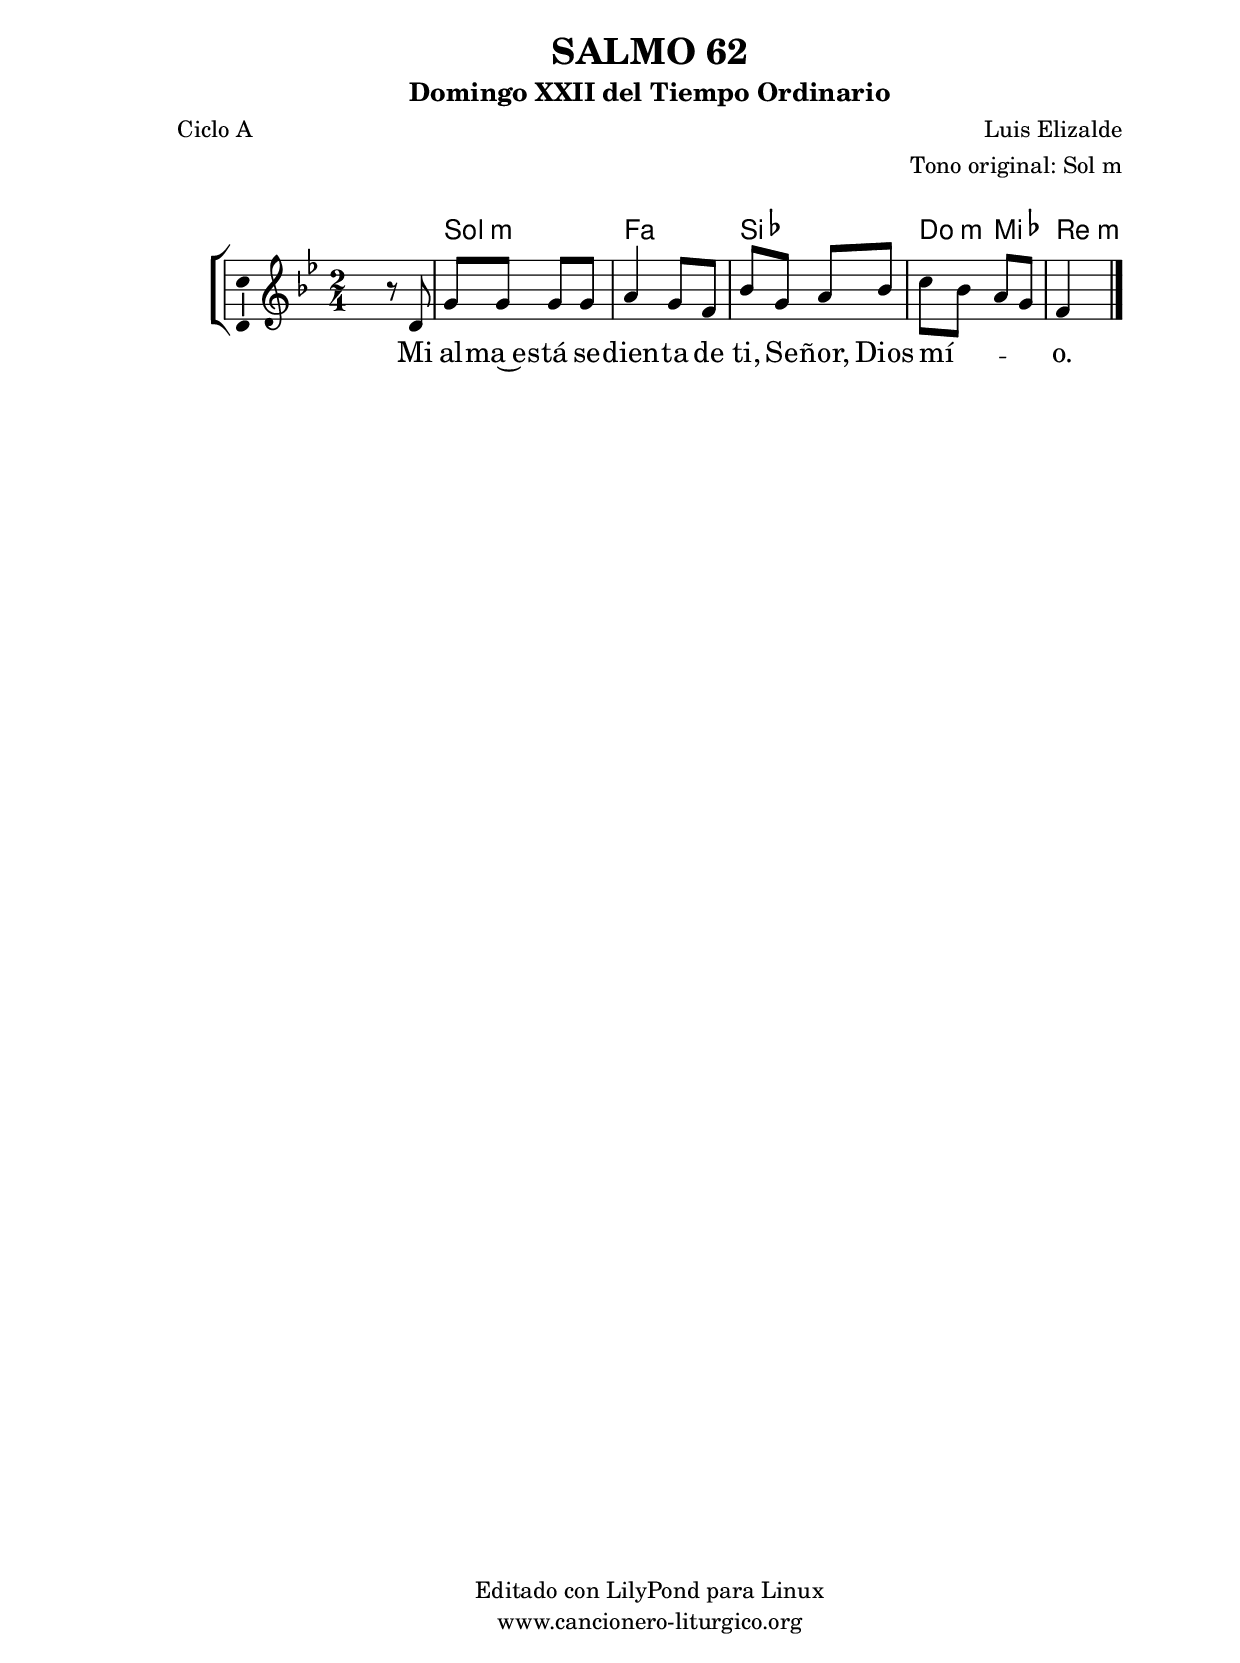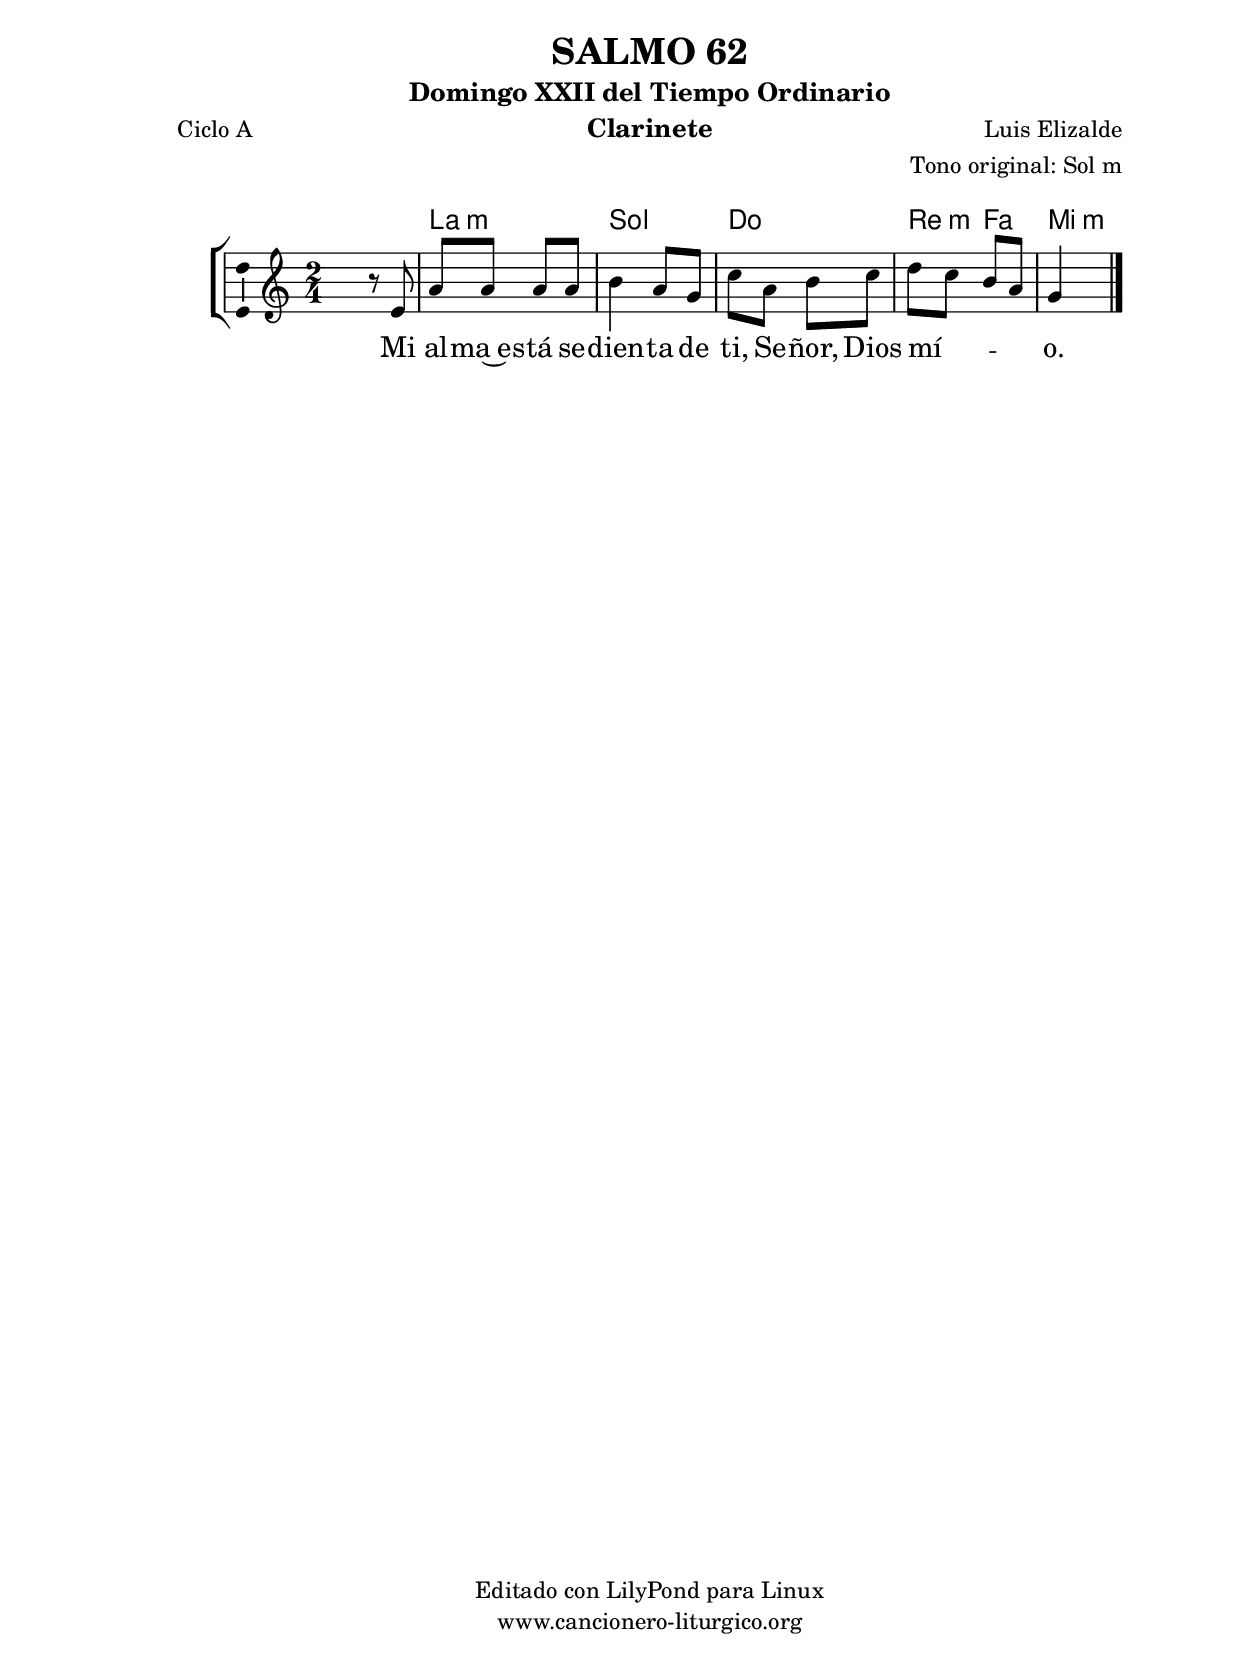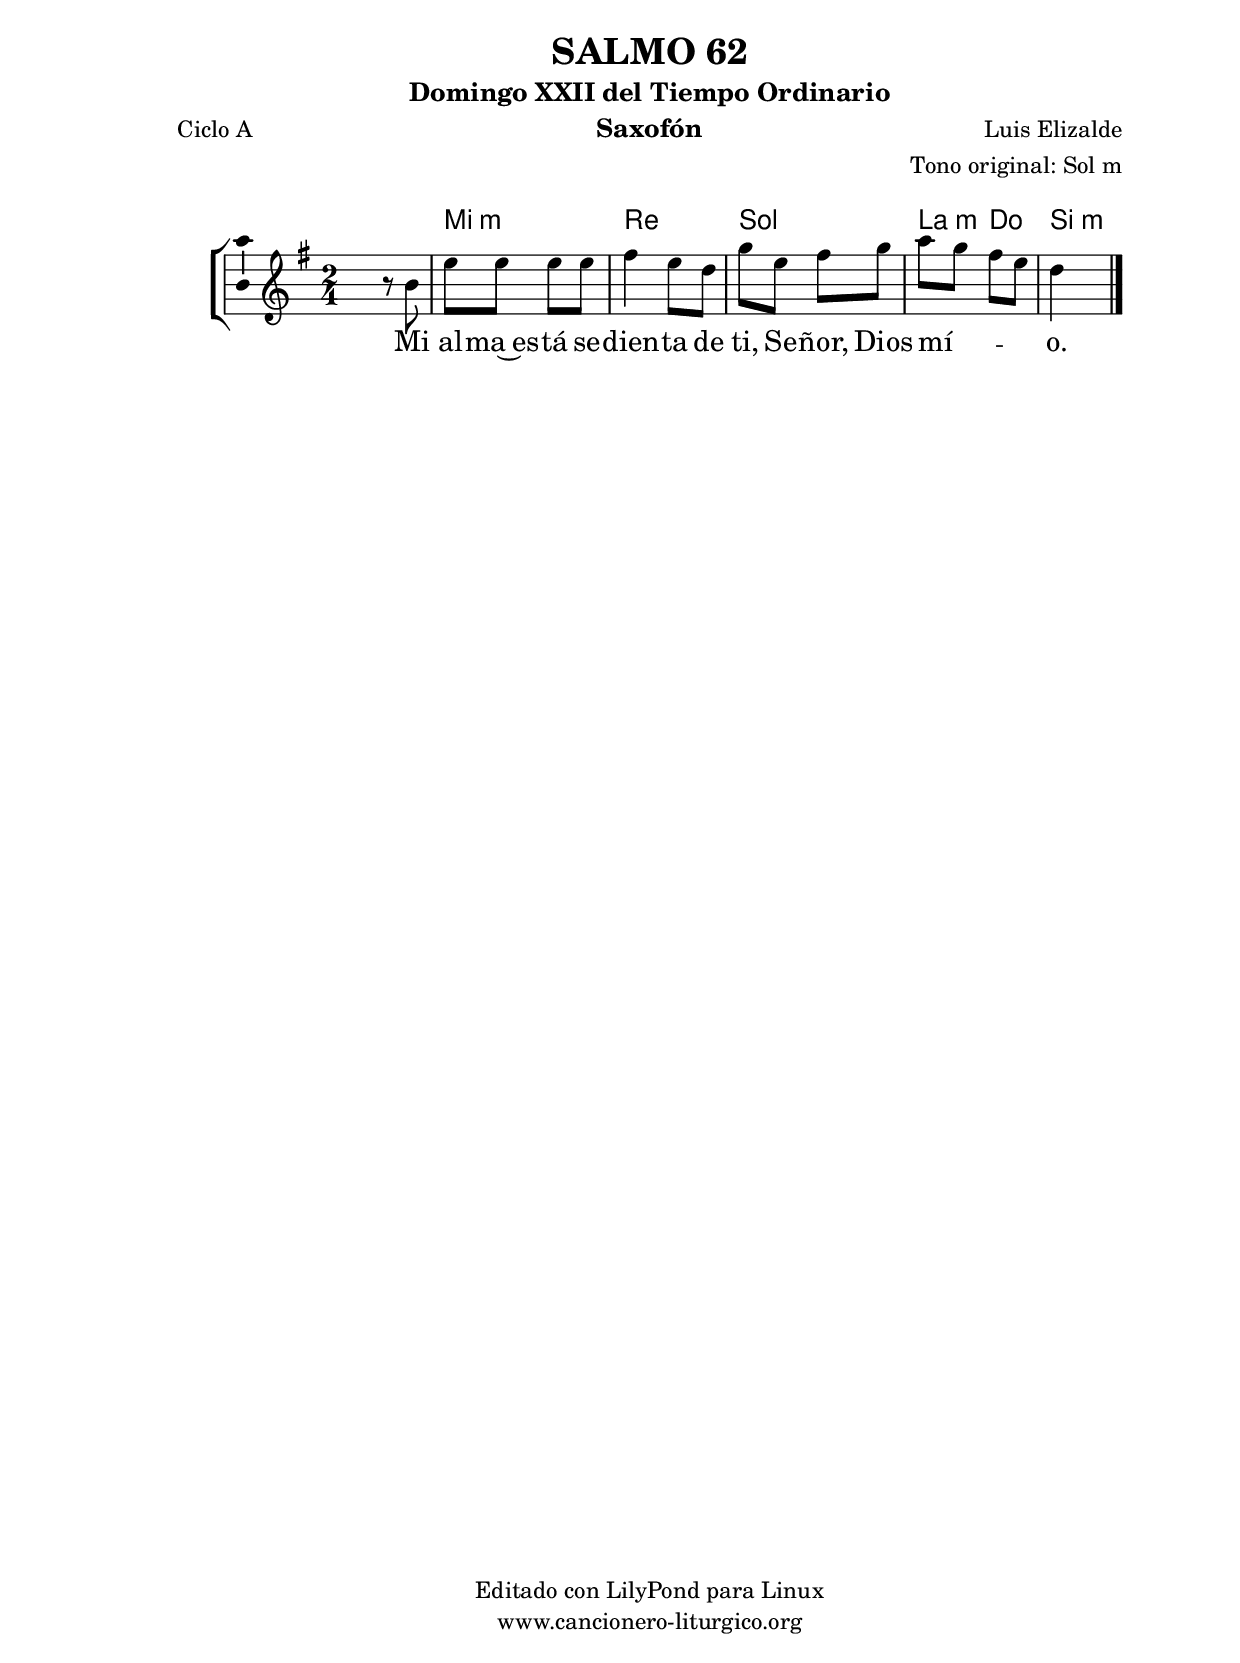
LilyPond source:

%
%para convertir .midi en .wav:
%timidity filename.midi -Ow -o finename.wav
%
%
%Para convertir de .wav a .mp3:
%lame -h -m j filename.wav
%
%
%para escuchar el midi:
%timidity nombrefichero.midi
%


%versión de lilypond para la que se ha escrito esta partitura:
\version "2.16.0"

	%Tamaño papel
	#(set-default-paper-size "a4")
	%Tamaño partitura
	#(set-global-staff-size 20)
	%No responde al pulsar sobre una nota
	#(ly:set-option 'point-and-click #f)

%parámetros del encabezamiento:
\header {
	title = "SALMO 62"
	subtitle = "Domingo XXII del Tiempo Ordinario"
	composer = "Luis Elizalde"
	poet = "Ciclo A"
	meter = ""
	arranger = "Tono original: Sol m"
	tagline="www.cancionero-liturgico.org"
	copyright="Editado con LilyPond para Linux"
	tiempo = "Ordinario"
	usos = "Salmo"
	letra = "Mi alma está sedienta de ti, Señor, Dios mío."
	}

%parámetros asociados al papel:
\paper  {
	oddHeaderMarkup = \markup {\fill-line { \on-the-fly #not-first-page \fromproperty #'header:title \on-the-fly #not-first-page \fromproperty #'header:composer }}
	evenHeaderMarkup = \markup {\fill-line { \fromproperty #'header:composer \fromproperty #'header:title }}
	#(set-paper-size "a4")
	print-page-number = ##f
	first-page-number = 1
	print-first-page-number = ##f
%	head-separation = 3.0 \cm
	top-margin = 2.0 \cm
	bottom-margin = 0.5\cm
%%%	bottom-margin = -1.0\cm
	left-margin = 3.0 \cm
	line-width = 16.0 \cm 
	indent = 8\mm
	interscoreline = 2.\mm
	between-system-space = 15\mm
%	para que las partituras no llenen la hoja:
	ragged-bottom = ##t
%	idem para la última hoja:
	ragged-last-bottom = ##f
%	para que las partituras llenen el ancho del papel:
	ragged-last = ##f
	after-title-space = 2.5 \cm
%page-count=1
%system-count=8

	%Flexible Vertical Spacing
%	markup-markup-spacing =
%	#'((basic-distance . 15) (minimum-distance . 15) (padding . 3))
	markup-system-spacing =
	#'((basic-distance . 15) (minimum-distance . 15) (padding . 3))
	system-system-spacing =
	#'((basic-distance . 15) (minimum-distance . 15) (padding . 3))
	score-system-spacing =
	#'((basic-distance . 15) (minimum-distance . 15) (padding . 5))
%	top-system-spacing = % header
%	#'((basic-distance . 8) (minimum-distance . 0) (padding . 3))
%	top-markup-spacing =
%	#'((basic-distance . 20) (minimum-distance . 20) (padding . 3))
	last-bottom-spacing = % footer
	#'((basic-distance . 5) (minimum-distance . 5) (padding . 3))
%	score-markup-spacing =
%	#'((basic-distance . 16) (minimum-distance . 13) (padding . 3))

	}


%parámetros que afectan a toda la partitura:
global =  {
	%clave de sol (G):
	\clef G
	%armadura:
%%%	\transpose g f
	\key g \minor
	\tempo 4=80
	\set Score.tempoHideNote = ##t
	}


acordes = {
	\italianChords
	\chordmode {
%%%	\transpose g f
{

s2
g2:m f bes c4:m ees d:m

	}
	}
}

melodia = 
%%%	\transpose g f
{
	\relative c'{

\time 2/4

s4 r8 d8
g8 g g g
a4 g8 f
bes8 g a bes
c8 bes a g
f4 s4

	\bar "|."
	}
	}


texto = \lyricmode {
Mi al -- ma~es -- tá se -- dien -- ta de ti,
Se -- ñor, Dios mí -- _ _ _ o.
	}


acordesStaff = \context ChordNames = acordesStaff <<
	\set chordChanges = ##t
	\acordes
	>>


vozStaff = \context Voice = vozStaff
\with {\consists "Ambitus_engraver"}
<<
%	\set Staff.instrumentName = ""
%	\set Staff.shortInstrumentName = ""
%	\set Staff.midiInstrument = #"clarinet"
%	\set Staff.midiInstrument = #"cello"
%	\set Staff.midiInstrument = #"flute"
	\set Staff.midiInstrument = #"electric guitar (jazz)"
%	\set Staff.midiInstrument = #"english horn"
%	\set Staff.midiInstrument = #"violin"
%	\set Staff.midiInstrument = #"glockenspiel"
	\set Staff.midiMinimumVolume = #0.7
	\set Staff.midiMaximumVolume = #0.9
	\global
	\melodia
	>>


textoStaff = \context Lyrics = textoStaff <<
	\lyricsto vozStaff \texto
	>>

\book {
	\score {
		\context ChoirStaff {
			\override StaffGroup.SystemStartBracket #'collapse-height = #1
			\override Score.SystemStartBar #'collapse-height = #1
			<<
			\acordesStaff
			\vozStaff
			\textoStaff
			>>
			}
		\layout {
	    		\context {
				\Lyrics
				\override LyricText #'font-size = #2
				}
	   		 \context {
				\Score
				%fontSize = #3
				\override StaffSymbol #'staff-space = #(magstep +3)
				%\override Beam #'thickness = #0.55
				%\override SpacingSpanner #'spacing-increment = #1.0
				%\override Slur #'height-limit = #1.5
				}
			}
		}
	\score {
		\unfoldRepeats
		\context ChoirStaff {
			<<
			\acordesStaff
			\vozStaff
			>>
			}
		\midi {
	  		\context {
	  			\Score
				tempoWholesPerMinute = #(ly:make-moment 70 4)
				}
			}
		}
	}

%Partitura para clarinete
#(define output-suffix "C")
\book {
	\header{
		instrument = "Clarinete"
		}
	\score {
		\context ChoirStaff {
			\override StaffGroup.SystemStartBracket #'collapse-height = #1
			\override Score.SystemStartBar #'collapse-height = #1
\transpose c d
			<<
			\acordesStaff
			\vozStaff
			\textoStaff
			>>
			}
		\layout {
	    		\context {
				\Lyrics
				\override LyricText #'font-size = #2
				}
	   		 \context {
				\Score
				%fontSize = #3
				\override StaffSymbol #'staff-space = #(magstep +3)
				%\override Beam #'thickness = #0.55
				%\override SpacingSpanner #'spacing-increment = #1.0
				%\override Slur #'height-limit = #1.5
				}
			}
		}
	}

%Partitura para saxofón
#(define output-suffix "S")
\book {
	\header{
		instrument = "Saxofón"
		}
	\score {
		\context ChoirStaff {
			\override StaffGroup.SystemStartBracket #'collapse-height = #1
			\override Score.SystemStartBar #'collapse-height = #1
\transpose c a
			<<
			\acordesStaff
			\vozStaff
			\textoStaff
			>>
			}
		\layout {
	    		\context {
				\Lyrics
				\override LyricText #'font-size = #2
				}
	   		 \context {
				\Score
				%fontSize = #3
				\override StaffSymbol #'staff-space = #(magstep +3)
				%\override Beam #'thickness = #0.55
				%\override SpacingSpanner #'spacing-increment = #1.0
				%\override Slur #'height-limit = #1.5
				}
			}
		}
	}

